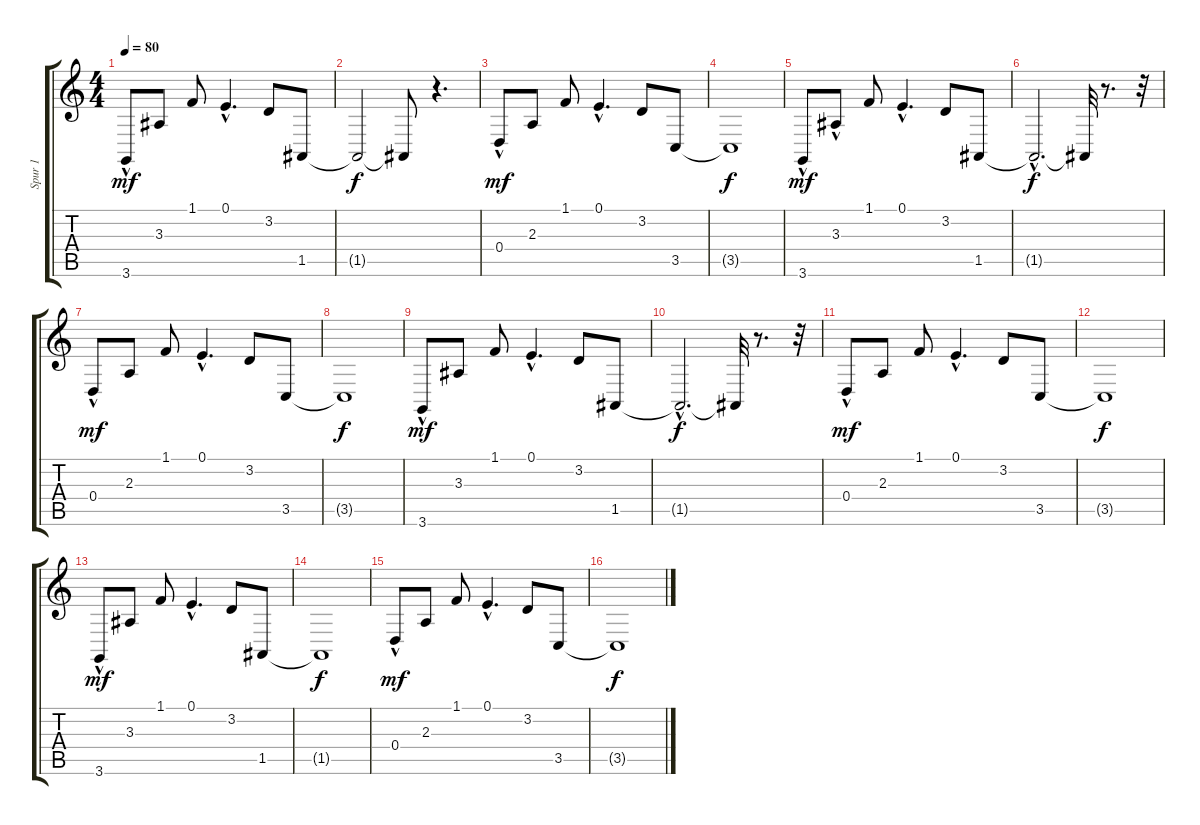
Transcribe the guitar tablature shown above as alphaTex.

\track ("Spur 1" "Spur 1") {instrument electricpiano2}
\staff {score tabs}
\tuning (E4 B3 G3 D3 A2 E2) {hide}
\ts (4 4)
\tempo 80
\clef g2
\ks c
3.6{hac}.8{dy mf} 3.3.8 1.1.8 0.1{hac}.4{d} 3.2.8 1.5.8 |
1.5{t}.2{dy f} 1.5{t}.8 r.4{d} |
0.4{hac}.8{dy mf} 2.3.8 1.1.8 0.1{hac}.4{d} 3.2.8 3.5.8 |
3.5{t}.1{dy f} |
3.6{hac}.8{dy mf} 3.3{hac}.8 1.1.8 0.1{hac}.4{d} 3.2.8 1.5.8 |
1.5{hac t}.2{d dy f} 1.5{t}.32 r.8{d} r.32 |
0.4{hac}.8{dy mf} 2.3.8 1.1.8 0.1{hac}.4{d} 3.2.8 3.5.8 |
3.5{t}.1{dy f} |
3.6{hac}.8{dy mf} 3.3.8 1.1.8 0.1{hac}.4{d} 3.2.8 1.5.8 |
1.5{hac t}.2{d dy f} 1.5{t}.32 r.8{d} r.32 |
0.4{hac}.8{dy mf} 2.3.8 1.1.8 0.1{hac}.4{d} 3.2.8 3.5.8 |
3.5{t}.1{dy f} |
3.6{hac}.8{dy mf} 3.3.8 1.1.8 0.1{hac}.4{d} 3.2.8 1.5.8 |
1.5{t}.1{dy f} |
0.4{hac}.8{dy mf} 2.3.8 1.1.8 0.1{hac}.4{d} 3.2.8 3.5.8 |
3.5{t}.1{dy f}
